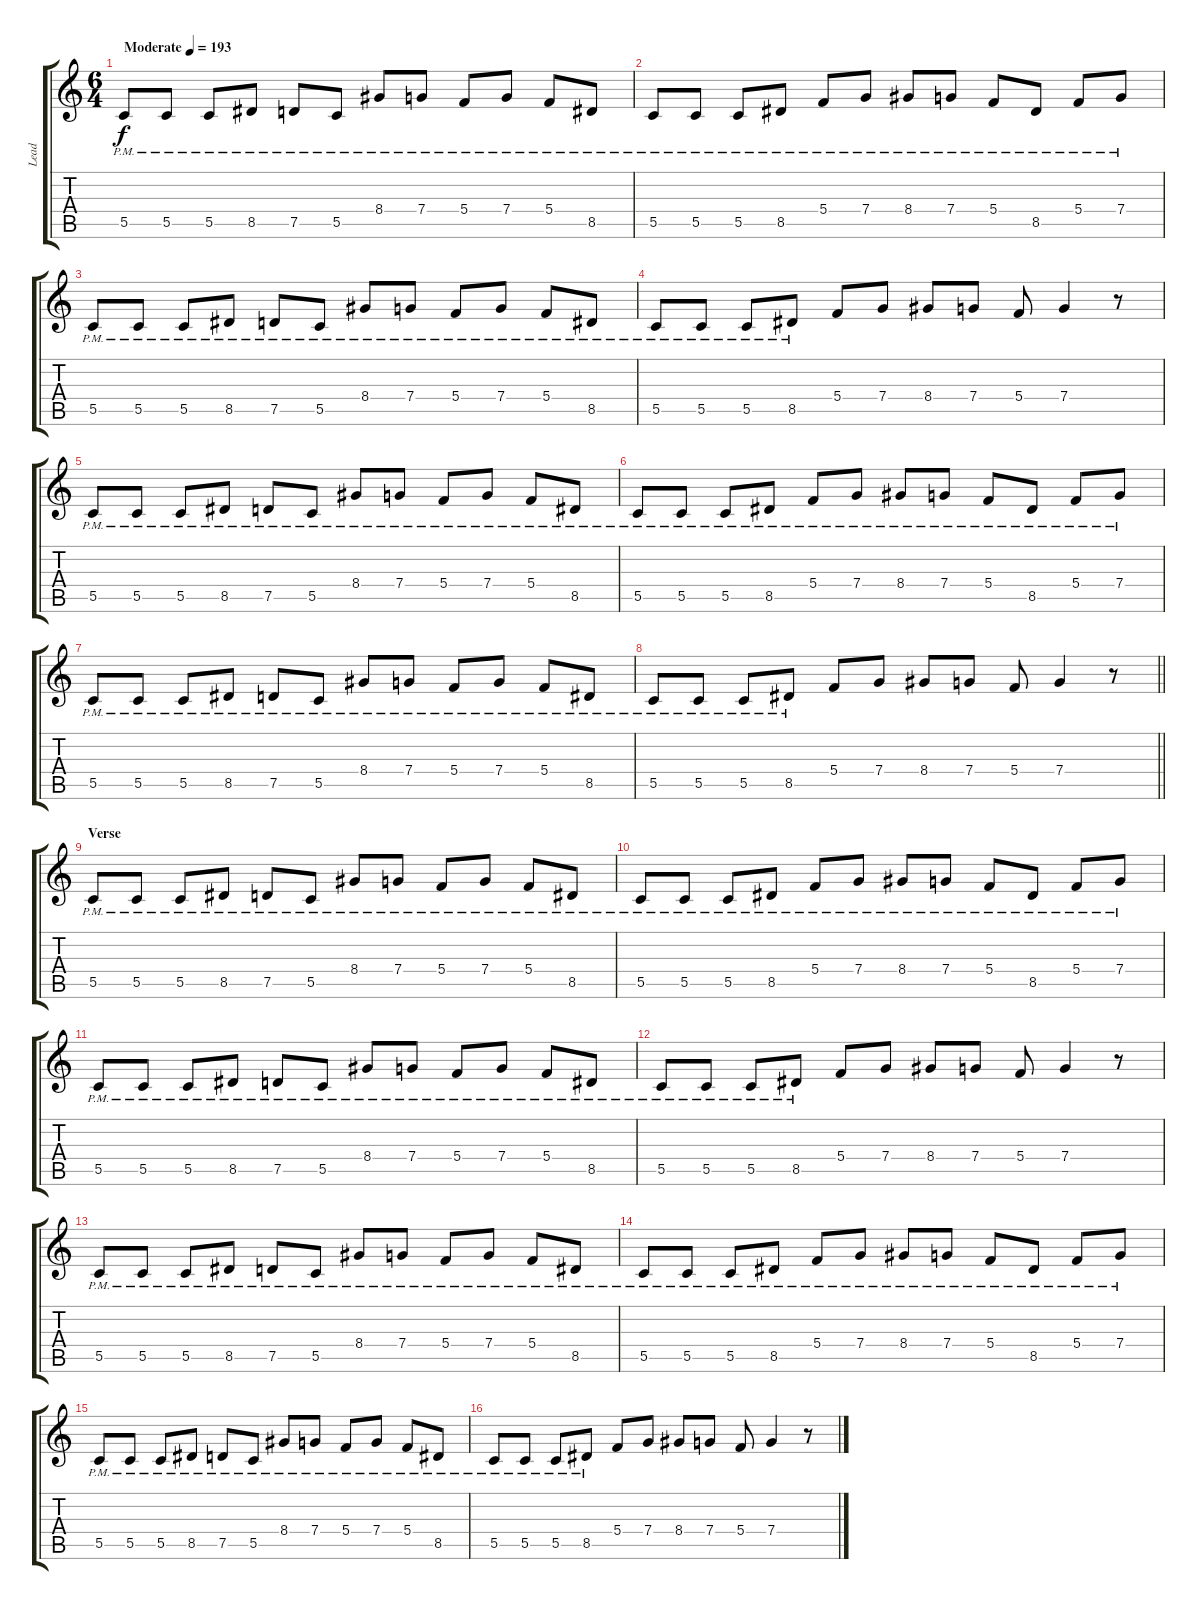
\track ("Lead" "Lead") {instrument distortionguitar}
\staff {score tabs}
\tuning (D4 A3 F3 C3 G2 C2) {hide}
\ts (6 4)
\tempo (193 "Moderate")
\clef g2
\ks c
5.5{pm}.8{dy f instrument distortionguitar} 5.5{pm}.8 5.5{pm}.8 8.5{pm}.8 7.5{pm}.8 5.5{pm}.8 8.4{pm}.8 7.4{pm}.8 5.4{pm}.8 7.4{pm}.8 5.4{pm}.8 8.5{pm}.8 |
5.5{pm}.8 5.5{pm}.8 5.5{pm}.8 8.5{pm}.8 5.4{pm}.8 7.4{pm}.8 8.4{pm}.8 7.4{pm}.8 5.4{pm}.8 8.5{pm}.8 5.4{pm}.8 7.4{pm}.8 |
5.5{pm}.8 5.5{pm}.8 5.5{pm}.8 8.5{pm}.8 7.5{pm}.8 5.5{pm}.8 8.4{pm}.8 7.4{pm}.8 5.4{pm}.8 7.4{pm}.8 5.4{pm}.8 8.5{pm}.8 |
5.5{pm}.8 5.5{pm}.8 5.5{pm}.8 8.5{pm}.8 5.4.8 7.4.8 8.4.8 7.4.8 5.4.8 7.4.4 r.8 |
5.5{pm}.8 5.5{pm}.8 5.5{pm}.8 8.5{pm}.8 7.5{pm}.8 5.5{pm}.8 8.4{pm}.8 7.4{pm}.8 5.4{pm}.8 7.4{pm}.8 5.4{pm}.8 8.5{pm}.8 |
5.5{pm}.8 5.5{pm}.8 5.5{pm}.8 8.5{pm}.8 5.4{pm}.8 7.4{pm}.8 8.4{pm}.8 7.4{pm}.8 5.4{pm}.8 8.5{pm}.8 5.4{pm}.8 7.4{pm}.8 |
5.5{pm}.8 5.5{pm}.8 5.5{pm}.8 8.5{pm}.8 7.5{pm}.8 5.5{pm}.8 8.4{pm}.8 7.4{pm}.8 5.4{pm}.8 7.4{pm}.8 5.4{pm}.8 8.5{pm}.8 |
\barLineRight lightlight
5.5{pm}.8 5.5{pm}.8 5.5{pm}.8 8.5{pm}.8 5.4.8 7.4.8 8.4.8 7.4.8 5.4.8 7.4.4 r.8 |
\section ("" "Verse")
5.5{pm}.8 5.5{pm}.8 5.5{pm}.8 8.5{pm}.8 7.5{pm}.8 5.5{pm}.8 8.4{pm}.8 7.4{pm}.8 5.4{pm}.8 7.4{pm}.8 5.4{pm}.8 8.5{pm}.8 |
5.5{pm}.8 5.5{pm}.8 5.5{pm}.8 8.5{pm}.8 5.4{pm}.8 7.4{pm}.8 8.4{pm}.8 7.4{pm}.8 5.4{pm}.8 8.5{pm}.8 5.4{pm}.8 7.4{pm}.8 |
5.5{pm}.8 5.5{pm}.8 5.5{pm}.8 8.5{pm}.8 7.5{pm}.8 5.5{pm}.8 8.4{pm}.8 7.4{pm}.8 5.4{pm}.8 7.4{pm}.8 5.4{pm}.8 8.5{pm}.8 |
5.5{pm}.8 5.5{pm}.8 5.5{pm}.8 8.5{pm}.8 5.4.8 7.4.8 8.4.8 7.4.8 5.4.8 7.4.4 r.8 |
5.5{pm}.8 5.5{pm}.8 5.5{pm}.8 8.5{pm}.8 7.5{pm}.8 5.5{pm}.8 8.4{pm}.8 7.4{pm}.8 5.4{pm}.8 7.4{pm}.8 5.4{pm}.8 8.5{pm}.8 |
5.5{pm}.8 5.5{pm}.8 5.5{pm}.8 8.5{pm}.8 5.4{pm}.8 7.4{pm}.8 8.4{pm}.8 7.4{pm}.8 5.4{pm}.8 8.5{pm}.8 5.4{pm}.8 7.4{pm}.8 |
5.5{pm}.8 5.5{pm}.8 5.5{pm}.8 8.5{pm}.8 7.5{pm}.8 5.5{pm}.8 8.4{pm}.8 7.4{pm}.8 5.4{pm}.8 7.4{pm}.8 5.4{pm}.8 8.5{pm}.8 |
5.5{pm}.8 5.5{pm}.8 5.5{pm}.8 8.5{pm}.8 5.4.8 7.4.8 8.4.8 7.4.8 5.4.8 7.4.4 r.8
